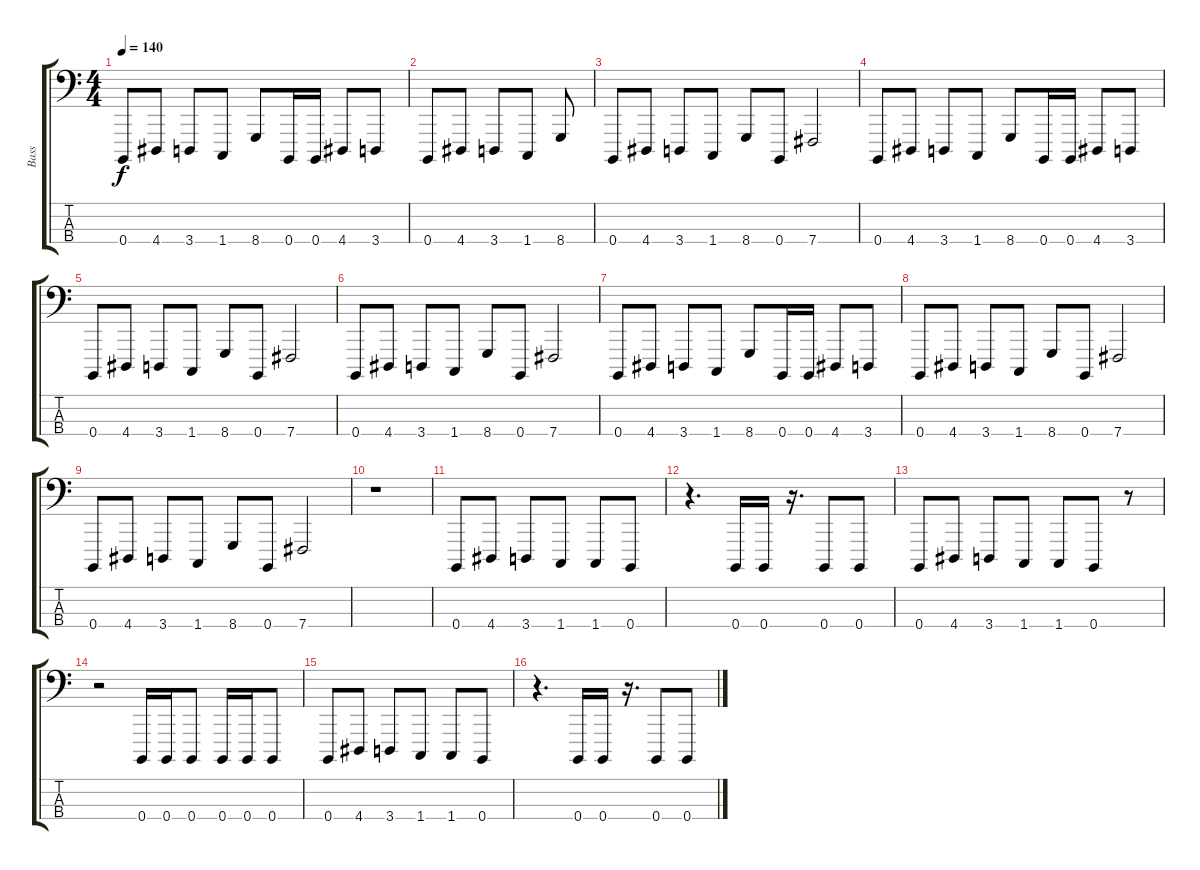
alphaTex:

\track ("Bass" "Bass") {solo instrument brightacousticpiano}
\staff {score tabs}
\tuning (E2 B1 Gb1 B0) {hide}
\ts (4 4)
\tempo 140
\clef f4
\ks c
0.4.8{dy f} 4.4.8 3.4.8 1.4.8 8.4.8 0.4.16 0.4.16 4.4.8 3.4.8 |
0.4.8 4.4.8 3.4.8 1.4.8 8.4.8 |
0.4.8 4.4.8 3.4.8 1.4.8 8.4.8 0.4.8 7.4.2 |
0.4.8 4.4.8 3.4.8 1.4.8 8.4.8 0.4.16 0.4.16 4.4.8 3.4.8 |
0.4.8 4.4.8 3.4.8 1.4.8 8.4.8 0.4.8 7.4.2 |
0.4.8 4.4.8 3.4.8 1.4.8 8.4.8 0.4.8 7.4.2 |
0.4.8 4.4.8 3.4.8 1.4.8 8.4.8 0.4.16 0.4.16 4.4.8 3.4.8 |
0.4.8 4.4.8 3.4.8 1.4.8 8.4.8 0.4.8 7.4.2 |
0.4.8 4.4.8 3.4.8 1.4.8 8.4.8 0.4.8 7.4.2 |
r.1 |
0.4.8 4.4.8 3.4.8 1.4.8 1.4.8 0.4.8 |
r.4{d} 0.4.16 0.4.16 r.16{d} 0.4.8 0.4.8 |
0.4.8 4.4.8 3.4.8 1.4.8 1.4.8 0.4.8 r.8 |
r.2 0.4.16 0.4.16 0.4.8 0.4.16 0.4.16 0.4.8 |
0.4.8 4.4.8 3.4.8 1.4.8 1.4.8 0.4.8 |
r.4{d} 0.4.16 0.4.16 r.16{d} 0.4.8 0.4.8
